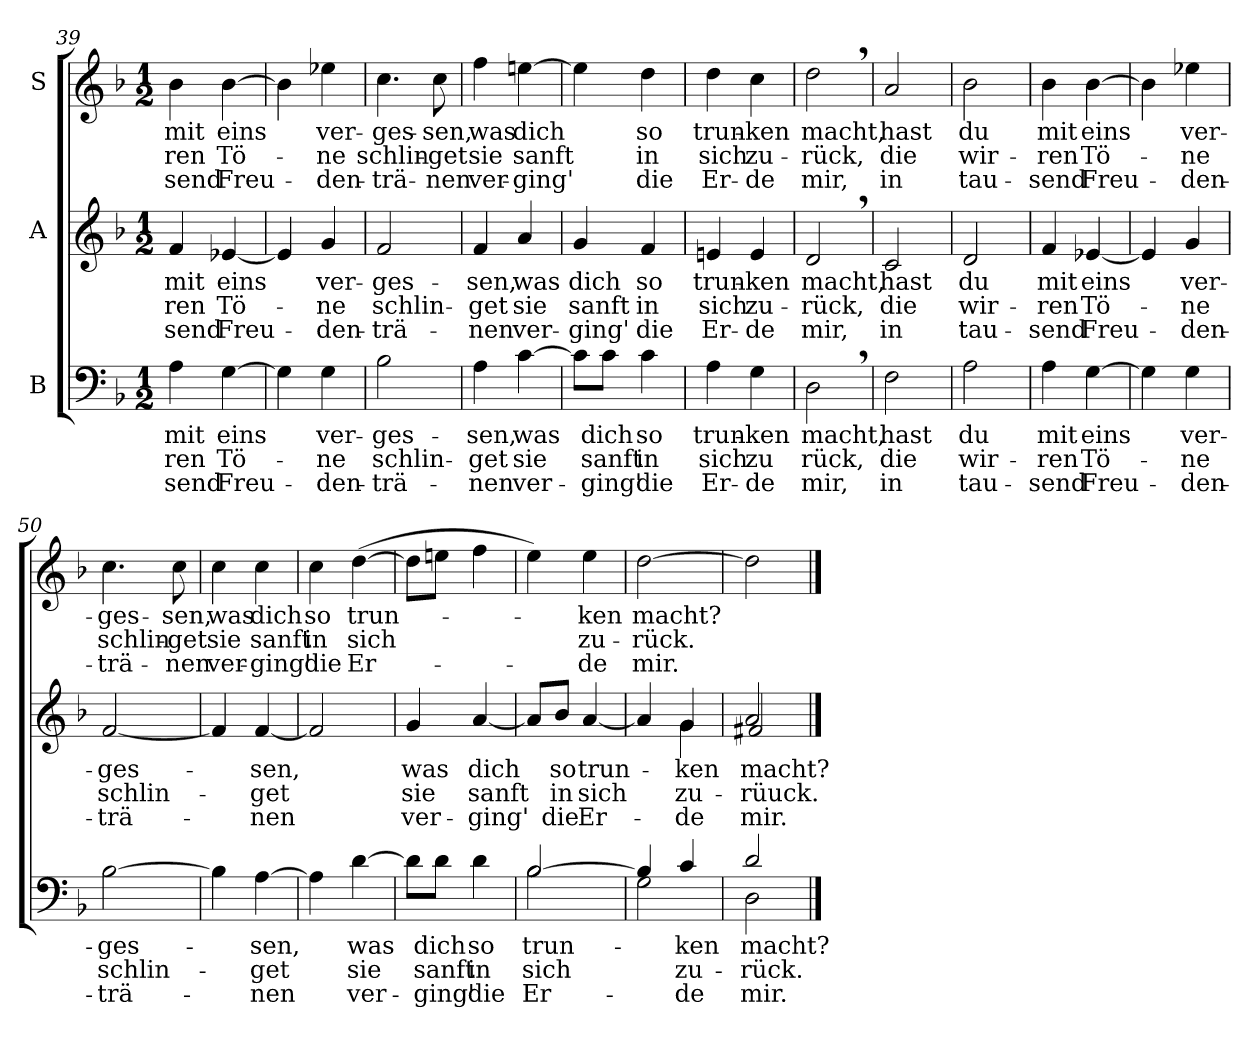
**kern	**text	**text	**text	**kern	**text	**text	**text	**kern	**text	**text	**text
*part3	*part3	*part3	*part3	*part2	*part2	*part2	*part2	*part1	*part1	*part1	*part1
*staff3	*staff3	*staff3	*staff3	*staff2	*staff2	*staff2	*staff2	*staff1	*staff1	*staff1	*staff1
*I"B	*	*	*	*I"A	*	*	*	*I"S	*	*	*
*clefF4	*	*	*	*clefG2	*	*	*	*clefG2	*	*	*
*k[b-]	*	*	*	*k[b-]	*	*	*	*k[b-]	*	*	*
*d:	*	*	*	*d:	*	*	*	*d:	*	*	*
*M1/2	*	*	*	*M1/2	*	*	*	*M1/2	*	*	*
=39	=39	=39	=39	=39	=39	=39	=39	=39	=39	=39	=39
!	!LO:LY:b	!LO:LY:b	!LO:LY:b	!	!LO:LY:b	!LO:LY:b	!LO:LY:b	!	!LO:LY:b	!LO:LY:b	!LO:LY:b
4A\	mit	-ren	-send	4f/	mit	-ren	-send	4b-\	mit	-ren	-send
!	!LO:LY:b	!LO:LY:b	!LO:LY:b	!	!LO:LY:b	!LO:LY:b	!LO:LY:b	!	!LO:LY:b	!LO:LY:b	!LO:LY:b
[4G\	eins	Tö-	Freu-	[4e-X/	eins	Tö-	Freu-	[4b-\	eins	Tö-	Freu-
=40	=40	=40	=40	=40	=40	=40	=40	=40	=40	=40	=40
4G\]	.	.	.	4e-/]	.	.	.	4b-\]	.	.	.
!	!LO:LY:b	!LO:LY:b	!LO:LY:b	!	!LO:LY:b	!LO:LY:b	!LO:LY:b	!	!LO:LY:b	!LO:LY:b	!LO:LY:b
4G\	ver-	-ne	-den-	4g/	ver-	-ne	-den-	4ee-X\	ver-	-ne	-den-
=41	=41	=41	=41	=41	=41	=41	=41	=41	=41	=41	=41
!	!LO:LY:b	!LO:LY:b	!LO:LY:b	!	!LO:LY:b	!LO:LY:b	!LO:LY:b	!	!LO:LY:b	!LO:LY:b	!LO:LY:b
2B-\	-ges-	schlin-	-trä-	2f/	-ges-	schlin-	-trä-	4.cc\	-ges-	schlin-	-trä-
!	!	!	!	!	!	!	!	!	!LO:LY:b	!LO:LY:b	!LO:LY:b
.	.	.	.	.	.	.	.	8cc\	-sen,	-get	-nen
=42	=42	=42	=42	=42	=42	=42	=42	=42	=42	=42	=42
!	!LO:LY:b	!LO:LY:b	!LO:LY:b	!	!LO:LY:b	!LO:LY:b	!LO:LY:b	!	!LO:LY:b	!LO:LY:b	!LO:LY:b
4A\	-sen,	-get	-nen	4f/	-sen,	-get	-nen	4ff\	was	sie	ver-
!	!LO:LY:b	!LO:LY:b	!LO:LY:b	!	!LO:LY:b	!LO:LY:b	!LO:LY:b	!	!LO:LY:b	!LO:LY:b	!LO:LY:b
[4c\	was	sie	ver-	4a/	was	sie	ver-	[4een\	dich	sanft	-ging'
=43	=43	=43	=43	=43	=43	=43	=43	=43	=43	=43	=43
!	!	!	!	!	!LO:LY:b	!LO:LY:b	!LO:LY:b	!	!	!	!
8c\L]	.	.	.	4g/	dich	sanft	-ging'	4ee\]	.	.	.
!	!LO:LY:b	!LO:LY:b	!LO:LY:b	!	!	!	!	!	!	!	!
8c\J	dich	sanft	-ging'	.	.	.	.	.	.	.	.
!	!LO:LY:b	!LO:LY:b	!LO:LY:b	!	!LO:LY:b	!LO:LY:b	!LO:LY:b	!	!LO:LY:b	!LO:LY:b	!LO:LY:b
4c\	so	in	die	4f/	so	in	die	4dd\	so	in	die
=44	=44	=44	=44	=44	=44	=44	=44	=44	=44	=44	=44
!	!LO:LY:b	!LO:LY:b	!LO:LY:b	!	!LO:LY:b	!LO:LY:b	!LO:LY:b	!	!LO:LY:b	!LO:LY:b	!LO:LY:b
4A\	trun-	sich	Er-	4en/	trun-	sich	Er-	4dd\	trun-	sich	Er-
!	!LO:LY:b	!LO:LY:b	!LO:LY:b	!	!LO:LY:b	!LO:LY:b	!LO:LY:b	!	!LO:LY:b	!LO:LY:b	!LO:LY:b
4G\	-ken	zu	-de	4e/	-ken	zu-	-de	4cc\	-ken	zu-	-de
=45	=45	=45	=45	=45	=45	=45	=45	=45	=45	=45	=45
!	!LO:LY:b	!LO:LY:b	!LO:LY:b	!	!LO:LY:b	!LO:LY:b	!LO:LY:b	!	!LO:LY:b	!LO:LY:b	!LO:LY:b
2D,>\	macht,	rück,	mir,	2d,>/	macht,	-rück,	mir,	2dd,>\	macht,	-rück,	mir,
=46	=46	=46	=46	=46	=46	=46	=46	=46	=46	=46	=46
!	!LO:LY:b	!LO:LY:b	!LO:LY:b	!	!LO:LY:b	!LO:LY:b	!LO:LY:b	!	!LO:LY:b	!LO:LY:b	!LO:LY:b
2F\	hast	die	in	2c/	hast	die	in	2a/	hast	die	in
!!LO:LB:g=z
=47	=47	=47	=47	=47	=47	=47	=47	=47	=47	=47	=47
!	!LO:LY:b	!LO:LY:b	!LO:LY:b	!	!LO:LY:b	!LO:LY:b	!LO:LY:b	!	!LO:LY:b	!LO:LY:b	!LO:LY:b
2A\	du	wir-	tau-	2d/	du	wir-	tau-	2b-\	du	wir-	tau-
=48	=48	=48	=48	=48	=48	=48	=48	=48	=48	=48	=48
!	!LO:LY:b	!LO:LY:b	!LO:LY:b	!	!LO:LY:b	!LO:LY:b	!LO:LY:b	!	!LO:LY:b	!LO:LY:b	!LO:LY:b
4A\	mit	-ren	-send	4f/	mit	-ren	-send	4b-\	mit	-ren	-send
!	!LO:LY:b	!LO:LY:b	!LO:LY:b	!	!LO:LY:b	!LO:LY:b	!LO:LY:b	!	!LO:LY:b	!LO:LY:b	!LO:LY:b
[4G\	eins	Tö-	Freu-	[4e-X/	eins	Tö-	Freu-	[4b-\	eins	Tö-	Freu-
=49	=49	=49	=49	=49	=49	=49	=49	=49	=49	=49	=49
4G\]	.	.	.	4e-/]	.	.	.	4b-\]	.	.	.
!	!LO:LY:b	!LO:LY:b	!LO:LY:b	!	!LO:LY:b	!LO:LY:b	!LO:LY:b	!	!LO:LY:b	!LO:LY:b	!LO:LY:b
4G\	ver-	-ne	-den-	4g/	ver-	-ne	-den-	4ee-X\	ver-	-ne	-den-
=50	=50	=50	=50	=50	=50	=50	=50	=50	=50	=50	=50
!	!LO:LY:b	!LO:LY:b	!LO:LY:b	!	!LO:LY:b	!LO:LY:b	!LO:LY:b	!	!LO:LY:b	!LO:LY:b	!LO:LY:b
[2B-\	-ges-	schlin-	-trä-	[2f/	-ges-	schlin-	-trä-	4.cc\	-ges-	schlin-	-trä-
!	!	!	!	!	!	!	!	!	!LO:LY:b	!LO:LY:b	!LO:LY:b
.	.	.	.	.	.	.	.	8cc\	-sen,	-get	-nen
=51	=51	=51	=51	=51	=51	=51	=51	=51	=51	=51	=51
!	!	!	!	!	!	!	!	!	!LO:LY:b	!LO:LY:b	!LO:LY:b
4B-\]	.	.	.	4f/]	.	.	.	4cc\	was	sie	ver-
!	!LO:LY:b	!LO:LY:b	!LO:LY:b	!	!LO:LY:b	!LO:LY:b	!LO:LY:b	!	!LO:LY:b	!LO:LY:b	!LO:LY:b
[4A\	-sen,	-get	-nen	[4f/	-sen,	-get	-nen	4cc\	dich	sanft	-ging'
=52	=52	=52	=52	=52	=52	=52	=52	=52	=52	=52	=52
!	!	!	!	!	!	!	!	!	!LO:LY:b	!LO:LY:b	!LO:LY:b
4A\]	.	.	.	2f/]	.	.	.	4cc\	so	in	die
!	!LO:LY:b	!LO:LY:b	!LO:LY:b	!	!	!	!	!	!LO:LY:b	!LO:LY:b	!LO:LY:b
[4d\	was	sie	ver-	.	.	.	.	(>[4dd\	trun-	sich	Er-
=53	=53	=53	=53	=53	=53	=53	=53	=53	=53	=53	=53
!	!	!	!	!	!LO:LY:b	!LO:LY:b	!LO:LY:b	!	!	!	!
8d\L]	.	.	.	4g/	was	sie	ver-	8dd\L]	.	.	.
!	!LO:LY:b	!LO:LY:b	!LO:LY:b	!	!	!	!	!	!	!	!
8d\J	dich	sanft	-ging'	.	.	.	.	8een\J	.	.	.
!	!LO:LY:b	!LO:LY:b	!LO:LY:b	!	!LO:LY:b	!LO:LY:b	!LO:LY:b	!	!	!	!
4d\	so	in	die	[4a/	dich	sanft	-ging'	4ff\	.	.	.
=54	=54	=54	=54	=54	=54	=54	=54	=54	=54	=54	=54
!	!LO:LY:b	!LO:LY:b	!LO:LY:b	!	!	!	!	!	!	!	!
*^	*	*	*	*	*	*	*	*	*	*	*
[>2B-/	2B-\	trun-	sich	Er-	8a/L]	.	.	.	4ee\)	.	.	.
!	!	!	!	!	!	!LO:LY:b	!LO:LY:b	!LO:LY:b	!	!	!	!
.	.	.	.	.	8b-/J	so	in	die	.	.	.	.
!	!	!	!	!	!	!LO:LY:b	!LO:LY:b	!LO:LY:b	!	!LO:LY:b	!LO:LY:b	!LO:LY:b
.	.	.	.	.	[4a/	trun-	sich	Er-	4ee\	-ken	zu-	-de
=55	=55	=55	=55	=55	=55	=55	=55	=55	=55	=55	=55	=55
*	*	*	*	*	*^	*	*	*	*	*	*	*
!	!	!	!	!	!	!	!	!	!	!	!LO:LY:b	!LO:LY:b	!LO:LY:b
4B-/]	2G\	.	.	.	4a/]	4ryy	.	.	.	[2dd\	macht?	-rück.	mir.
!	!	!LO:LY:b	!LO:LY:b	!LO:LY:b	!	!	!LO:LY:b	!LO:LY:b	!LO:LY:b	!	!	!	!
4c/	.	-ken	zu-	-de	4g/	4g\	-ken	zu-	-de	.	.	.	.
=56	=56	=56	=56	=56	=56	=56	=56	=56	=56	=56	=56	=56	=56
!	!	!LO:LY:b	!LO:LY:b	!LO:LY:b	!	!	!LO:LY:b	!LO:LY:b	!LO:LY:b	!	!	!	!
2d/	2D\	macht?	-rück.	mir.	2a/	2f#X/	macht?	-rüuck.	mir.	2dd\]	.	.	.
*v	*v	*	*	*	*	*	*	*	*	*	*	*	*
*	*	*	*	*v	*v	*	*	*	*	*	*	*
==	==	==	==	==	==	==	==	==	==	==	==
*-	*-	*-	*-	*-	*-	*-	*-	*-	*-	*-	*-
